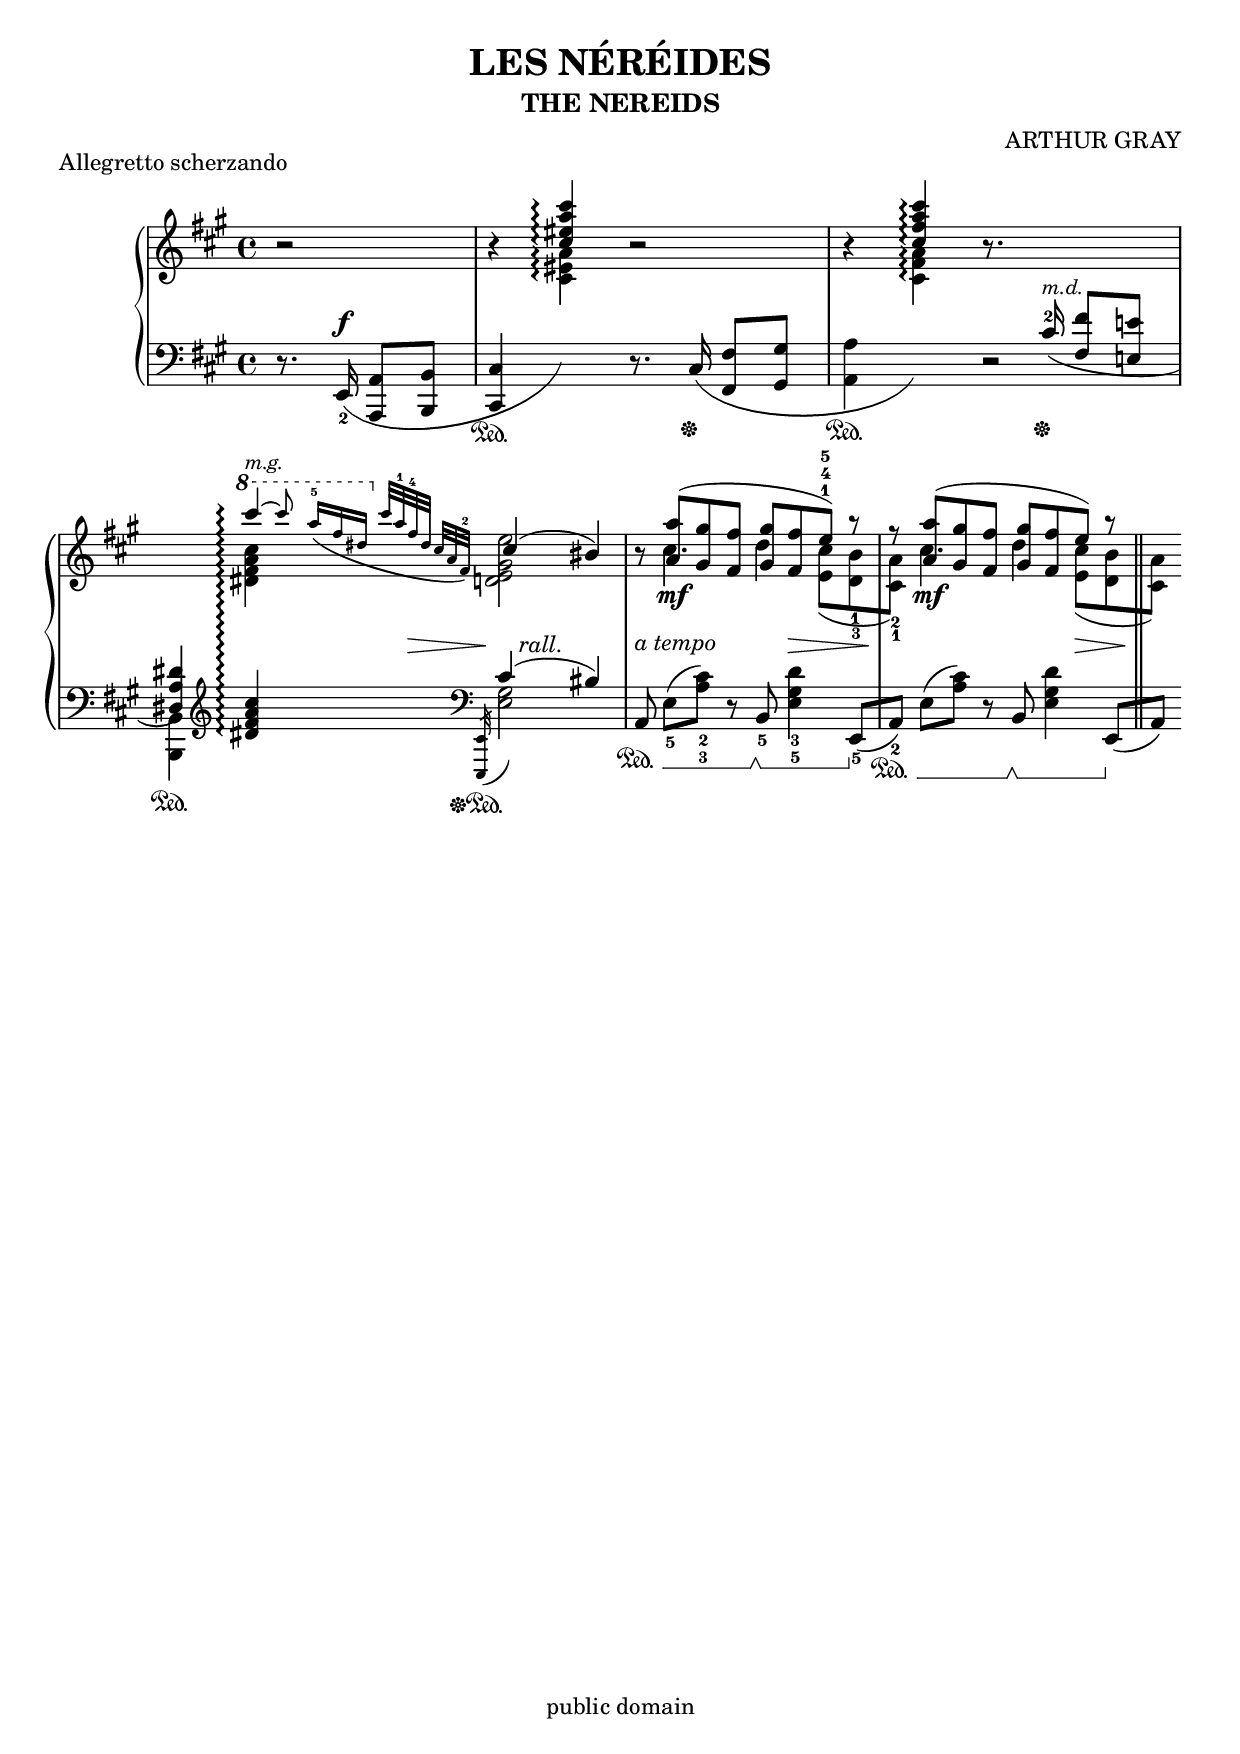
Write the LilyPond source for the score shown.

\version "2.10.0"

\header {
    composer = "ARTHUR GRAY"
    title = "LES NÉRÉIDES"
    subtitle = "THE NEREIDS"
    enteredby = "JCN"
    piece = "Allegretto scherzando"
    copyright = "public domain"
}

%{

Nastiest piece of competition at
http://www.orphee.com/comparison/study.html, see
http://www.orphee.com/comparison/gray.pdf

Lines that contain tweaks (10 currently, not counting reverts) are
marked with %tweak

possibly more impressive to render without tweaks?

  grep -v tweak input/les-nereides.ly >> lnnt.ly
  lilypond lnnt.ly

%}

treble = \new Voice \relative c''{
    \key a \major
    r2
    | %2
    \stemUp
    r4 <cis eis a cis>\arpeggio r2
    | %3
    r4 <cis fis a cis>\arpeggio r8.

    \change Staff=bass

%    \once\override TextScript  #'extra-offset = #'(-3 . -4) %tweak
    
    cis,16^2(^\markup {\small \italic "m.d." }\sustainUp
    <fis fis,>8 <e! e,!>
    | %4
    <dis, a' dis>4)\sustainDown
    
    \change Staff=treble
    
    \slurUp
    \set PianoStaff.connectArpeggios = ##t

    #(set-octavation 1)

%    \once\override TextScript  #'extra-offset = #'(-3 . -2) %tweak
	    
    \tieUp
    cis''''4^\markup { \small \italic "m.g." }\arpeggio~
    \grace {
        cis8
	\revert Stem #'direction
	
	a16[-5_( fis dis]
	#(set-octavation 0)
	
	cis32[ a-1 fis-4 dis]   cis[ a  fis)-2]
				% the small grace in lower staff comes after us
	s32
    }


    \stemUp
    cis'4( bis)

    | %5
    r8 <a' a,>8(\mf <gis gis,> <fis fis,>
    
    % \fingerUp
    \override Fingering  #'direction = #UP
    
    <gis gis,> <fis fis,> e)-1-4-5 r

    | %6
    r <a a,>8(\mf <gis gis,> <fis fis,>
    <gis gis,> <fis fis,>  e) r
    
    | %7
    \bar "||"
}

trebleTwo = \new Voice \relative c''{
    \stemDown
    \slurDown
    % \fingerDown
    \override Fingering  #'direction = #DOWN
    s2
    | %1
    s1*2
    | %4
    s4
    <cis' a fis dis>4\arpeggio
    <e, gis, e d!>2
    | %5
    s8 cis4. d4
    % fair to count as one tweak?
    \override Fingering #'add-stem-support = ##t %tweak
    \override Fingering #'padding = #0.15
    \override Fingering #'slur-padding = #0.1
    <cis e,>8[( <d,_3 b'_1>
    | %6
    <cis_1 a'_2>)] cis'4. d4 
    <cis e,>8[( <b d,>
    | %7
    <a cis,>)]
}

bass = \new Voice \relative c{
    \partial 2
    \key a \major
    
    \slurDown
    \dynamicUp

    r8. e,16(\f_2 <a a,>8[ <b b,>]
    | %2
    \override Staff.SustainPedalLineSpanner #'staff-padding = #5 %tweak
			   
    <cis cis,>4\sustainDown
    \change Staff=treble
    \stemDown
    <a'' eis cis>4)\arpeggio
    
    \change Staff=bass
    \stemNeutral
    
    r8. cis,,16(\sustainUp <fis fis,>8 <gis gis,>
    
    | %3
%    \once \override Stem  #'length = #6 %tweak
    <a a,>4\sustainDown
    \change Staff=treble
			
    \stemNeutral
    \stemDown    
    <a' fis cis>)\arpeggio
    \change Staff=bass
    \stemNeutral
    r2
    
    | %4
    \stemDown
    <b,, b,>4
    \clef treble
    \stemNeutral
    <<
        %urg: staff-change: ! on dis
        <cis'' a fis dis!>\arpeggio
    >>
    
    \grace {
	\override Stem  #'stroke-style = #"grace"
  
        s8
        s16 s s
 	s32 s s
	s s s
	\clef bass
	<e,,, e,>32(\sustainUp\sustainDown
    
	\revert Stem #'stroke-style
    }
    <gis' e>2)
    
    | %5
    \slurUp
    
    % \fingerDown
    \override Fingering  #'direction = #DOWN

			   
    \override Staff.SustainPedalLineSpanner #'staff-padding = #3.5 %tweak
    \set Staff.pedalSustainStyle = #'mixed
    %%a,8 e'[-5(<a-2 cis-3>])

			   
    a,8\sustainDown e'[-5(<a cis>])-2-3
    %%r b,-5 <e-3 gis-5 d'>4
    r b,-5\sustainUp\sustainDown <e gis d'>4-3-5
    \slurNeutral
    e,8[-5(\sustainUp
    
    | %6
    a)-2]\sustainDown
    \slurUp
    e'[(<a cis>)] r b,\sustainUp\sustainDown <e gis d'>4
    \slurNeutral
    e,8[(\sustainUp
    
    | %7
    a)]
}

bassTwo = \new Voice \relative c{
    \skip 2
    \skip 1*2
    \skip 2

    \stemUp
    \slurUp

    cis'4( bis)
}

middleDynamics = {
    \override Dynamics.TextScript  #'padding = #-1 %tweak
    s2
    s1*2
    | %4
    s2
    \grace {
	s8
	s16 s s
	s32 s
	%\once\override Dynamics.Hairpin  #'extra-offset = #'(0 . 2) %tweak
	s\> s
	s32 s s s\!
    
    }
    \fatText
    s32 s-"rall." s s s8 s4
    \emptyText
    | %5
    s2-"a tempo" s8
    %\once\override Dynamics.Hairpin  #'extra-offset = #'(1 . 0) %tweak
    s \> s s
    | %6 
    s8\!
    s2 s8 s\> s
    | %7
    s8\!
}

theScore = \score{
    \context PianoStaff <<
        \new Staff = "treble" <<
	    \treble
	    \trebleTwo
        >>
	\new Dynamics <<
	    \middleDynamics
	>>
        \new Staff = "bass" <<
	    \clef bass
	    \bass
	    \bassTwo
        >>
    >>
    \layout {
	\context {
	    \Score
	    pedalSustainStrings = #'("Ped." "*Ped." "*")
	    \remove Bar_number_engraver
        }
	\context {
	    \type "Engraver_group"
	    \name Dynamics
	    \consists "Output_property_engraver"
	    \override VerticalAxisGroup #'minimum-Y-extent = #'(-1 . 1)

	    \consists "Script_engraver"
	    \consists "Dynamic_engraver"
	    \consists "Text_engraver"

	    %%\override TextScript #'font-size = #1
	    \override TextScript #'font-shape = #'italic

	    \consists "Skip_event_swallow_translator"

	    \consists "Axis_group_engraver"
    	}

	\context {
	    \PianoStaff
	    \accepts Dynamics
        }
    }
}
			   
\book{
    \score { \theScore }
}
    
%%% Local variables:
%%% coding: utf-8
%%% LilyPond-indent-level:2
%%% End:

